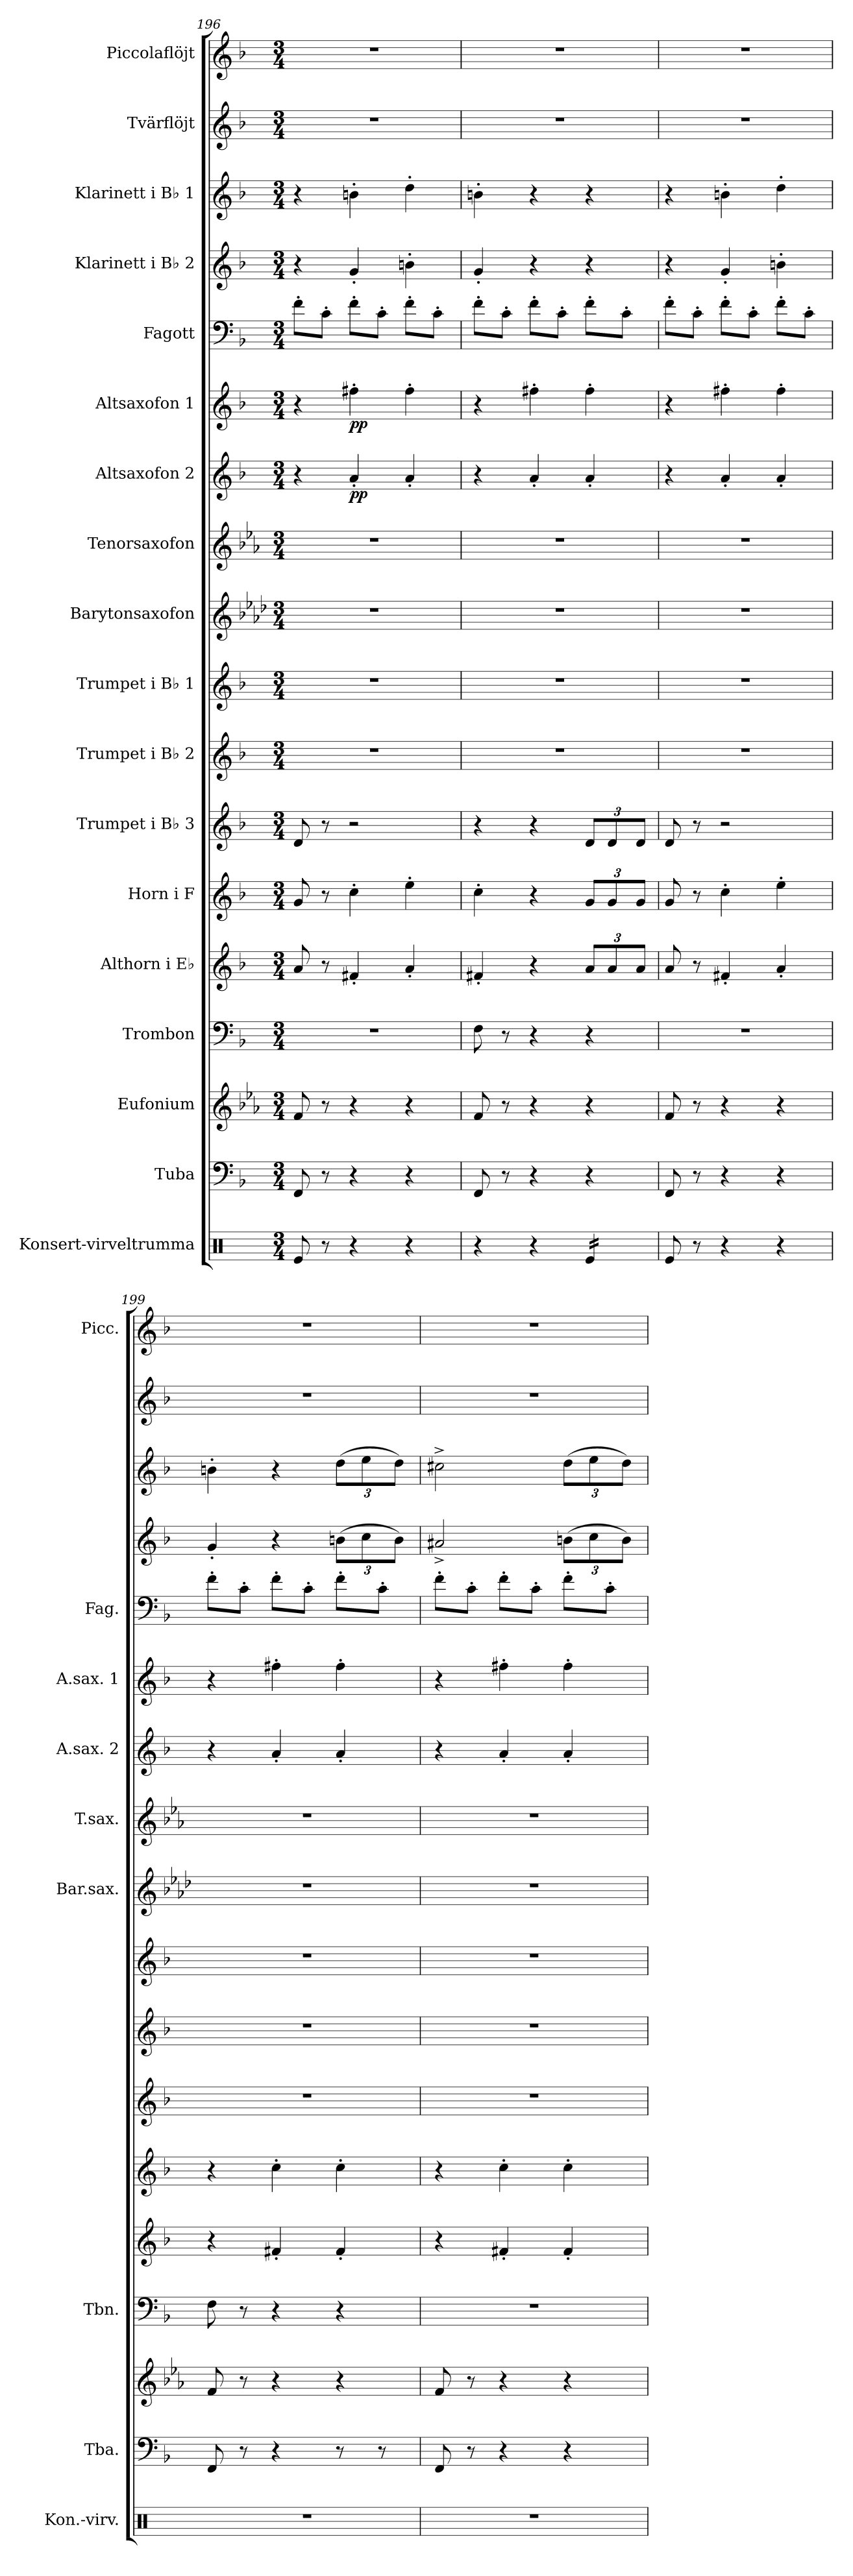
**kern	**kern	**kern	**kern	**kern	**kern	**kern	**kern	**kern	**kern	**kern	**kern	**dynam	**kern	**dynam	**kern	**kern	**kern	**kern	**kern
*part18	*part17	*part16	*part15	*part14	*part13	*part12	*part11	*part10	*part9	*part8	*part7	*part7	*part6	*part6	*part5	*part4	*part3	*part2	*part1
*staff18	*staff17	*staff16	*staff15	*staff14	*staff13	*staff12	*staff11	*staff10	*staff9	*staff8	*staff7	*staff7	*staff6	*staff6	*staff5	*staff4	*staff3	*staff2	*staff1
*I"Konsert-virveltrumma	*I"Tuba	*I"Eufonium	*I"Trombon	*I"Althorn i E♭	*I"Horn i F	*I"Trumpet i B♭ 3	*I"Trumpet i B♭ 2	*I"Trumpet i B♭ 1	*I"Barytonsaxofon	*I"Tenorsaxofon	*I"Altsaxofon 2	*	*I"Altsaxofon 1	*	*I"Fagott	*I"Klarinett i B♭ 2	*I"Klarinett i B♭ 1	*I"Tvärflöjt	*I"Piccolaflöjt
*I'Kon.-virv.	*I'Tba.	*	*I'Tbn.	*	*	*	*	*	*I'Bar.sax.	*I'T.sax.	*I'A.sax. 2	*	*I'A.sax. 1	*	*I'Fag.	*	*	*	*I'Picc.
*clefX	*clefF4	*clefG2	*clefF4	*clefG2	*clefG2	*clefG2	*clefG2	*clefG2	*clefG2	*clefG2	*clefG2	*	*clefG2	*	*clefF4	*clefG2	*clefG2	*clefG2	*clefG2
*	*	*ITrd8c14	*	*ITrd5c9	*ITrd4c7	*ITrd1c2	*ITrd1c2	*ITrd1c2	*ITrd12c21	*ITrd8c14	*ITrd5c9	*	*ITrd5c9	*	*	*ITrd1c2	*ITrd1c2	*	*ITrd-7c-12
*k[]	*k[b-]	*k[b-e-a-]	*k[b-]	*k[b-e-a-d-]	*k[b-e-]	*k[b-e-a-]	*k[b-e-a-]	*k[b-e-a-]	*k[b-e-a-d-]	*k[b-e-a-]	*k[b-e-a-d-]	*	*k[b-e-a-d-]	*	*k[b-]	*k[b-e-a-]	*k[b-e-a-]	*k[b-]	*k[b-]
*M3/4	*M3/4	*M3/4	*M3/4	*M3/4	*M3/4	*M3/4	*M3/4	*M3/4	*M3/4	*M3/4	*M3/4	*	*M3/4	*	*M3/4	*M3/4	*M3/4	*M3/4	*M3/4
=196	=196	=196	=196	=196	=196	=196	=196	=196	=196	=196	=196	=196	=196	=196	=196	=196	=196	=196	=196
8Re/	8FF/	8F/	2.r	8c/	8c/	8c/	2.r	2.r	2.r	2.r	4r	.	4r	.	8f'\L	4r	4r	2.r	2.r
8r	8r	8r	.	8r	8r	8r	.	.	.	.	.	.	.	.	8c'\J	.	.	.	.
!	!	!	!	!	!	!	!	!	!	!	!	!LO:DY:b	!	!	!	!	!	!	!
!	!	!	!	!	!	!	!	!	!	!	!	!LO:DY:n=1:b	!	!LO:DY:b	!	!	!	!	!
!	!	!	!	!	!	!	!	!	!	!	!	!	!	!LO:DY:n=1:b	!	!	!	!	!
4r	4r	4r	.	4An'/	4f'\	2r	.	.	.	.	4c'/	p p	4an'\	p p	8f'\L	4f'/	4an'\	.	.
.	.	.	.	.	.	.	.	.	.	.	.	.	.	.	8c'\J	.	.	.	.
4r	4r	4r	.	4c'/	4a'\	.	.	.	.	.	4c'/	.	4a'\	.	8f'\L	4an'\	4cc'\	.	.
.	.	.	.	.	.	.	.	.	.	.	.	.	.	.	8c'\J	.	.	.	.
=197	=197	=197	=197	=197	=197	=197	=197	=197	=197	=197	=197	=197	=197	=197	=197	=197	=197	=197	=197
4r	8FF/	8F/	8F\	4An'/	4f'\	4r	2.r	2.r	2.r	2.r	4r	.	4r	.	8f'\L	4f'/	4an'\	2.r	2.r
.	8r	8r	8r	.	.	.	.	.	.	.	.	.	.	.	8c'\J	.	.	.	.
4r	4r	4r	4r	4r	4r	4r	.	.	.	.	4c'/	.	4an'\	.	8f'\L	4r	4r	.	.
.	.	.	.	.	.	.	.	.	.	.	.	.	.	.	8c'\J	.	.	.	.
*	*	*	*	*Xbrackettup	*Xbrackettup	*Xbrackettup	*	*	*	*	*	*	*	*	*	*	*	*	*
*tremolo	*	*	*	*	*	*	*	*	*	*	*	*	*	*	*	*	*	*	*
16Re/LL	4r	4r	4r	12c/L	12c/L	12c/L	.	.	.	.	4c'/	.	4a'\	.	8f'\L	4r	4r	.	.
16Re/	.	.	.	.	.	.	.	.	.	.	.	.	.	.	.	.	.	.	.
.	.	.	.	12c/	12c/	12c/	.	.	.	.	.	.	.	.	.	.	.	.	.
16Re/	.	.	.	.	.	.	.	.	.	.	.	.	.	.	8c'\J	.	.	.	.
.	.	.	.	12c/J	12c/J	12c/J	.	.	.	.	.	.	.	.	.	.	.	.	.
16Re/JJ	.	.	.	.	.	.	.	.	.	.	.	.	.	.	.	.	.	.	.
*Xtremolo	*	*	*	*	*	*	*	*	*	*	*	*	*	*	*	*	*	*	*
=198	=198	=198	=198	=198	=198	=198	=198	=198	=198	=198	=198	=198	=198	=198	=198	=198	=198	=198	=198
8Re/	8FF/	8F/	2.r	8c/	8c/	8c/	2.r	2.r	2.r	2.r	4r	.	4r	.	8f'\L	4r	4r	2.r	2.r
8r	8r	8r	.	8r	8r	8r	.	.	.	.	.	.	.	.	8c'\J	.	.	.	.
4r	4r	4r	.	4An'/	4f'\	2r	.	.	.	.	4c'/	.	4an'\	.	8f'\L	4f'/	4an'\	.	.
.	.	.	.	.	.	.	.	.	.	.	.	.	.	.	8c'\J	.	.	.	.
4r	4r	4r	.	4c'/	4a'\	.	.	.	.	.	4c'/	.	4a'\	.	8f'\L	4an'\	4cc'\	.	.
.	.	.	.	.	.	.	.	.	.	.	.	.	.	.	8c'\J	.	.	.	.
=199	=199	=199	=199	=199	=199	=199	=199	=199	=199	=199	=199	=199	=199	=199	=199	=199	=199	=199	=199
2.r	8FF/	8F/	8F\	4r	4r	2.r	2.r	2.r	2.r	2.r	4r	.	4r	.	8f'\L	4f'/	4an'\	2.r	2.r
.	8r	8r	8r	.	.	.	.	.	.	.	.	.	.	.	8c'\J	.	.	.	.
.	4r	4r	4r	4An'/	4f'\	.	.	.	.	.	4c'/	.	4an'\	.	8f'\L	4r	4r	.	.
.	.	.	.	.	.	.	.	.	.	.	.	.	.	.	8c'\J	.	.	.	.
*	*	*	*	*	*	*	*	*	*	*	*	*	*	*	*	*Xbrackettup	*Xbrackettup	*	*
.	8r	4r	4r	4A'/	4f'\	.	.	.	.	.	4c'/	.	4a'\	.	8f'\L	(>12an\L	(>12cc\L	.	.
.	.	.	.	.	.	.	.	.	.	.	.	.	.	.	.	12b-\	12dd\	.	.
.	8r	.	.	.	.	.	.	.	.	.	.	.	.	.	8c'\J	.	.	.	.
.	.	.	.	.	.	.	.	.	.	.	.	.	.	.	.	12a\J)	12cc\J)	.	.
=200	=200	=200	=200	=200	=200	=200	=200	=200	=200	=200	=200	=200	=200	=200	=200	=200	=200	=200	=200
2.r	8FF/	8F/	2.r	4r	4r	2.r	2.r	2.r	2.r	2.r	4r	.	4r	.	8f'\L	2g#X^/	2bn^\	2.r	2.r
.	8r	8r	.	.	.	.	.	.	.	.	.	.	.	.	8c'\J	.	.	.	.
.	4r	4r	.	4An'/	4f'\	.	.	.	.	.	4c'/	.	4an'\	.	8f'\L	.	.	.	.
.	.	.	.	.	.	.	.	.	.	.	.	.	.	.	8c'\J	.	.	.	.
.	4r	4r	.	4A'/	4f'\	.	.	.	.	.	4c'/	.	4a'\	.	8f'\L	(>12an\L	(>12cc\L	.	.
.	.	.	.	.	.	.	.	.	.	.	.	.	.	.	.	12b-\	12dd\	.	.
.	.	.	.	.	.	.	.	.	.	.	.	.	.	.	8c'\J	.	.	.	.
.	.	.	.	.	.	.	.	.	.	.	.	.	.	.	.	12a\J)	12cc\J)	.	.
=	=	=	=	=	=	=	=	=	=	=	=	=	=	=	=	=	=	=	=
*-	*-	*-	*-	*-	*-	*-	*-	*-	*-	*-	*-	*-	*-	*-	*-	*-	*-	*-	*-
